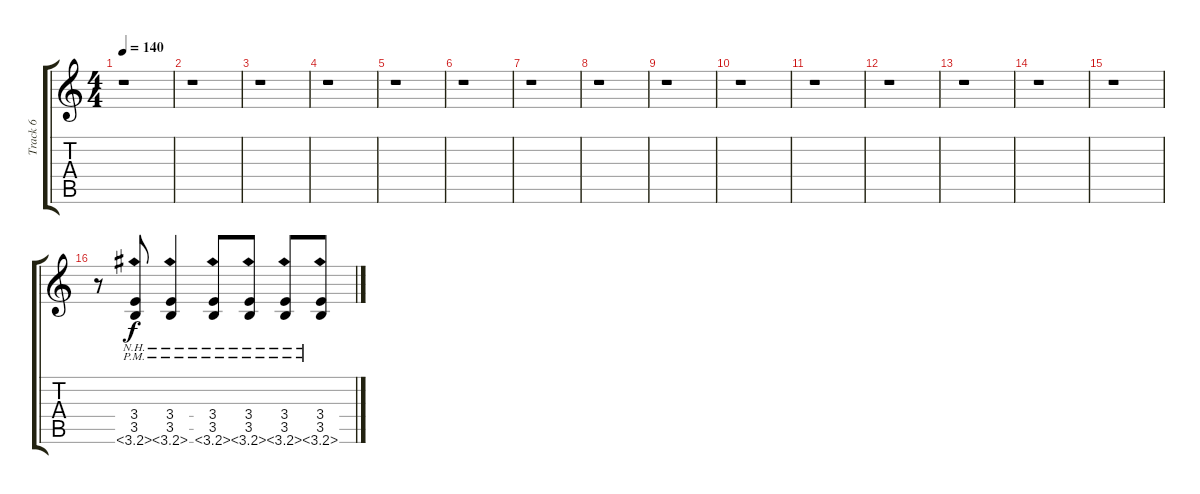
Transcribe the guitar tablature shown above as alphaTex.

\track ("Track 6" "Track 6") {instrument distortionguitar}
\staff {score tabs}
\tuning (Eb4 Bb3 Gb3 Db3 Ab2 Db2) {hide}
\ts (4 4)
\tempo 140
\clef g2
\ks c
r.1{dy f} |
r.1 |
r.1 |
r.1 |
r.1 |
r.1 |
r.1 |
r.1 |
r.1 |
r.1 |
r.1 |
r.1 |
r.1 |
r.1 |
r.1 |
r.8 (3.4{pm} 3.5{pm} 3.6{nh pm}).8 (3.4{pm} 3.5{pm} 3.6{nh pm}).4 (3.4{pm} 3.5{pm} 3.6{nh pm}).8 (3.4{pm} 3.5{pm} 3.6{nh pm}).8 (3.4{pm} 3.5{pm} 3.6{nh pm}).8 (3.4{pm} 3.5{pm} 3.6{nh pm}).8
